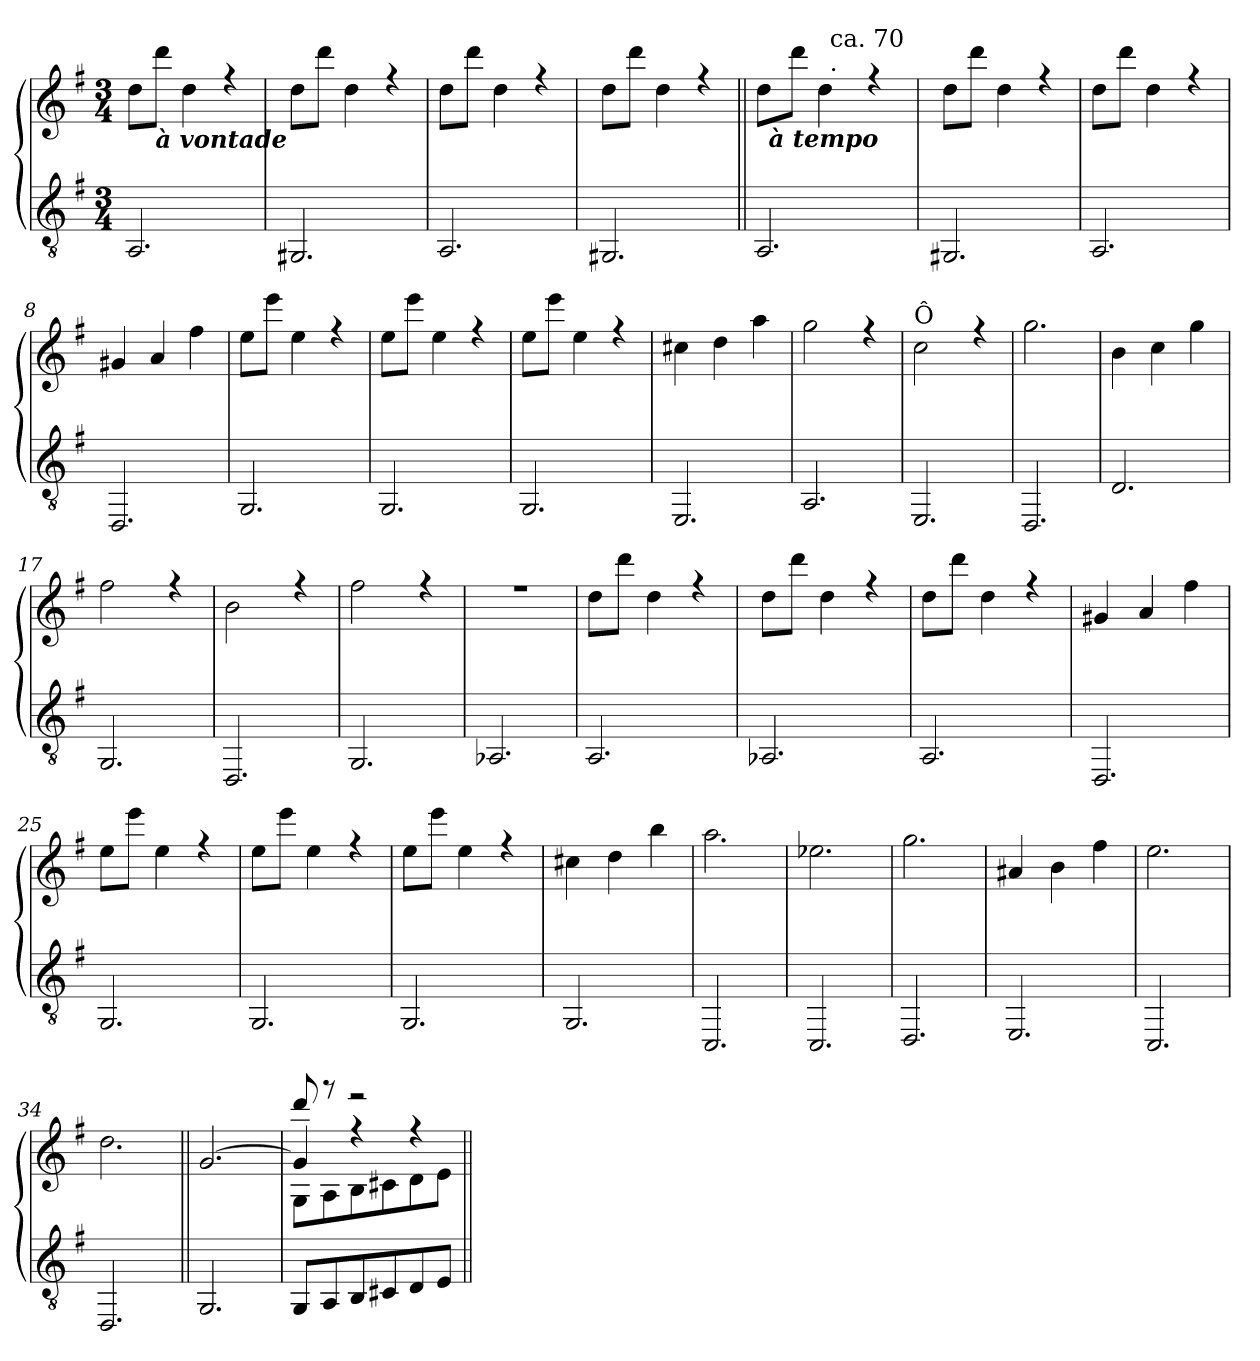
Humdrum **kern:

**kern	**kern
*part2	*part1
*staff2	*staff1
*clefGv2	*clefG2
*k[f#]	*k[f#]
*G:	*G:
*M3/4	*M3/4
=1	=1
*	*^
2.AA/	8dd\L	2.ryy
!	!LO:TX:b:Bi:t=à vontade	!
.	8ddd\J	.
.	4dd\	.
.	4rff	.
=2	=2	=2
2.GG#/	8dd\L	2.ryy
.	8ddd\J	.
.	4dd\	.
.	4rff	.
=3	=3	=3
2.AA/	8dd\L	2.ryy
.	8ddd\J	.
.	4dd\	.
.	4rff	.
=4	=4	=4
2.GG#/	8dd\L	2.ryy
.	8ddd\J	.
.	4dd\	.
.	4rff	.
!!LO:LB:g=z
=5||	=5||	=5||
*	*^	*^
2.AA/	8dd\L	2.ryy	32ryy	4ryy
!	!	!	!LO:TX:b:Bi:t=à tempo	!
.	.	.	2ryy	.
.	8ddd\J	.	.	.
.	4dd\	.	.	32ryy
!	!	!	!	!LO:TX:a:t=.
!	!	!	!	!LO:TX:a:t=ca. 70
.	.	.	.	4...ryy
.	4rff	.	.	.
.	.	.	8..ryy	.
*	*	*v	*v	*v
=6	=6	=6
2.GG#/	8dd\L	2.ryy
.	8ddd\J	.
.	4dd\	.
.	4rff	.
=7	=7	=7
2.AA/	8dd\L	2.ryy
.	8ddd\J	.
.	4dd\	.
.	4rff	.
=8	=8	=8
2.DD/	4g#X/	2.ryy
.	4a/	.
.	4ff#\	.
=9	=9	=9
2.GG/	8ee\L	2.ryy
.	8eee\J	.
.	4ee\	.
.	4rff	.
!!LO:LB:g=z	!!
=10	=10	=10
2.GG/	8ee\L	2.ryy
.	8eee\J	.
.	4ee\	.
.	4rff	.
=11	=11	=11
2.GG/	8ee\L	2.ryy
.	8eee\J	.
.	4ee\	.
.	4rff	.
=12	=12	=12
2.EE/	4cc#X\	2.ryy
.	4dd\	.
.	4aa\	.
=13	=13	=13
2.AA/	2gg\	2.ryy
.	4rff	.
=14	=14	=14
!	!LO:TX:a:t=Ô	!
2.EE/	2cc\	2.ryy
.	4rff	.
!!LO:LB:g=z	!!
=15	=15	=15
2.DD/	2.gg\	2.ryy
=16	=16	=16
2.D/	4b\	2.ryy
.	4cc\	.
.	4gg\	.
=17	=17	=17
2.GG/	2ff#\	2.ryy
.	4rff	.
=18	=18	=18
2.DD/	2b\	2.ryy
.	4rff	.
=19	=19	=19
2.GG/	2ff#\	2.ryy
.	4rff	.
=20	=20	=20
2.AA-/	2.rff	2.ryy
!!LO:LB:g=z	!!
=21	=21	=21
2.AA/	8dd\L	2.ryy
.	8ddd\J	.
.	4dd\	.
.	4rff	.
=22	=22	=22
2.AA-/	8dd\L	2.ryy
.	8ddd\J	.
.	4dd\	.
.	4rff	.
=23	=23	=23
2.AA/	8dd\L	2.ryy
.	8ddd\J	.
.	4dd\	.
.	4rff	.
=24	=24	=24
2.DD/	4g#X/	2.ryy
.	4a/	.
.	4ff#\	.
=25	=25	=25
2.GG/	8ee\L	2.ryy
.	8eee\J	.
.	4ee\	.
.	4rff	.
!!LO:LB:g=z	!!
=26	=26	=26
2.GG/	8ee\L	2.ryy
.	8eee\J	.
.	4ee\	.
.	4rff	.
=27	=27	=27
2.GG/	8ee\L	2.ryy
.	8eee\J	.
.	4ee\	.
.	4rff	.
=28	=28	=28
2.GG/	4cc#X\	2.ryy
.	4dd\	.
.	4bb\	.
=29	=29	=29
2.CC/	2.aa\	2.ryy
=30	=30	=30
2.CC/	2.ee-X\	2.ryy
!!LO:LB:g=z	!!
=31	=31	=31
2.DD/	2.gg\	2.ryy
=32	=32	=32
2.EE/	4a#X/	2.ryy
.	4b\	.
.	4ff#\	.
=33	=33	=33
2.CC/	2.ee\	2.ryy
=34	=34	=34
2.DD/	2.dd\	2.ryy
=35||	=35||	=35||
2.GG/	[>2.g/	2.ryy
=36	=36	=36
*	*^	*^
8GG!/L	4g/]	8G!\L	2.ryy	8ddd!/
8AA!/	.	8A!\	.	8rfff
8BB!/	4rff	8B!\	.	2rfff
8C#!/	.	8c#X!\	.	.
8D!/	4rff	8d!\	.	.
8E!/J	.	8e!\J	.	.
*	*v	*v	*v	*v
=||	=||
*-	*-
